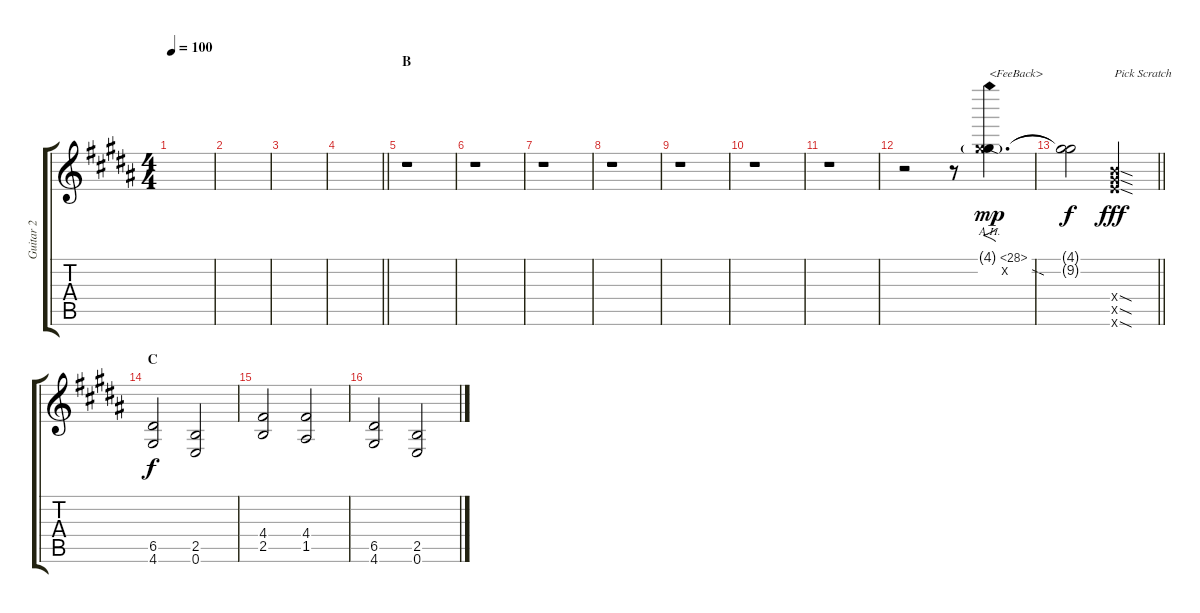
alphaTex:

\track ("Guitar 2" "Guitar 2") {instrument distortionguitar}
\staff {score tabs}
\tuning (E4 B3 G3 D3 A2 E2) {hide}
\ts (4 4)
\tempo 100
\clef g2
\ks b
|
|
|
\barLineRight lightlight
|
\section ("" "B")
r.1 |
r.1 |
r.1 |
r.1 |
r.1 |
r.1 |
r.1 |
r.2 r.8 (4.1{ah 24 g} 9.2{sod x}).4{f d txt "<FeeBack>" dy mp} |
\barLineRight lightlight
(4.1{t} 9.2{t}).2{dy f} (9.4{sod x} 11.5{sod x} 12.6{sod x}).2{txt "Pick Scratch" dy fff} |
\section ("" "C")
(6.5 4.6).2{dy f} (2.5 0.6).2 |
(4.4 2.5).2 (4.4 1.5).2 |
(6.5 4.6).2 (2.5 0.6).2
